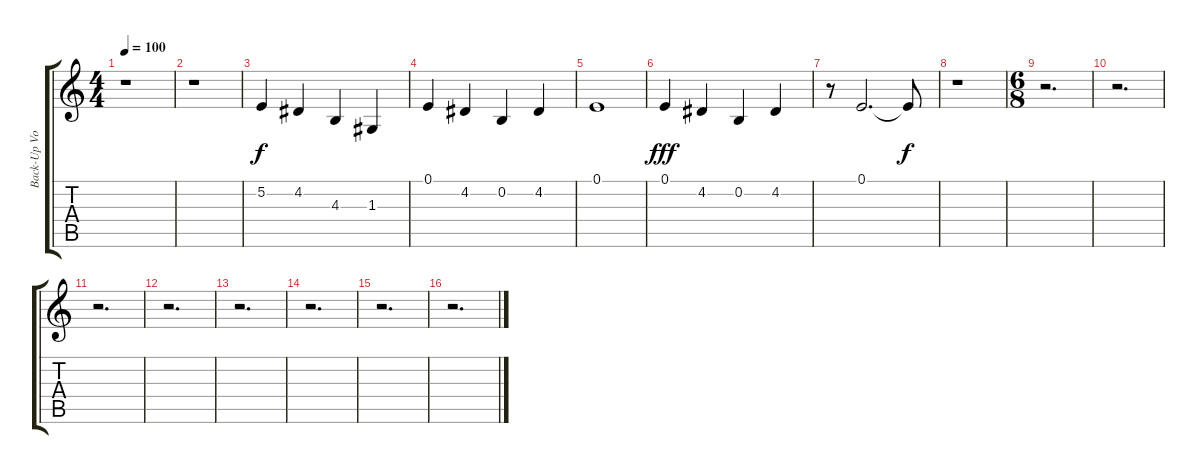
\track ("Back-Up Vocals" "Back-Up Vo") {instrument englishhorn}
\staff {score tabs}
\tuning (E4 B3 G3 D3 A2 E2) {hide}
\ts (4 4)
\tempo 100
\clef g2
\ks c
r.1{dy f} |
r.1 |
5.2.4 4.2.4 4.3.4 1.3.4 |
0.1.4 4.2.4 0.2.4 4.2.4 |
0.1.1 |
0.1.4{dy fff} 4.2.4 0.2.4 4.2.4 |
r.8 0.1.2{d} 0.1{t}.8{dy f} |
r.1 |
\ts (6 8)
r.2{d} |
r.2{d} |
r.2{d} |
r.2{d} |
r.2{d} |
r.2{d} |
r.2{d} |
r.2{d}
